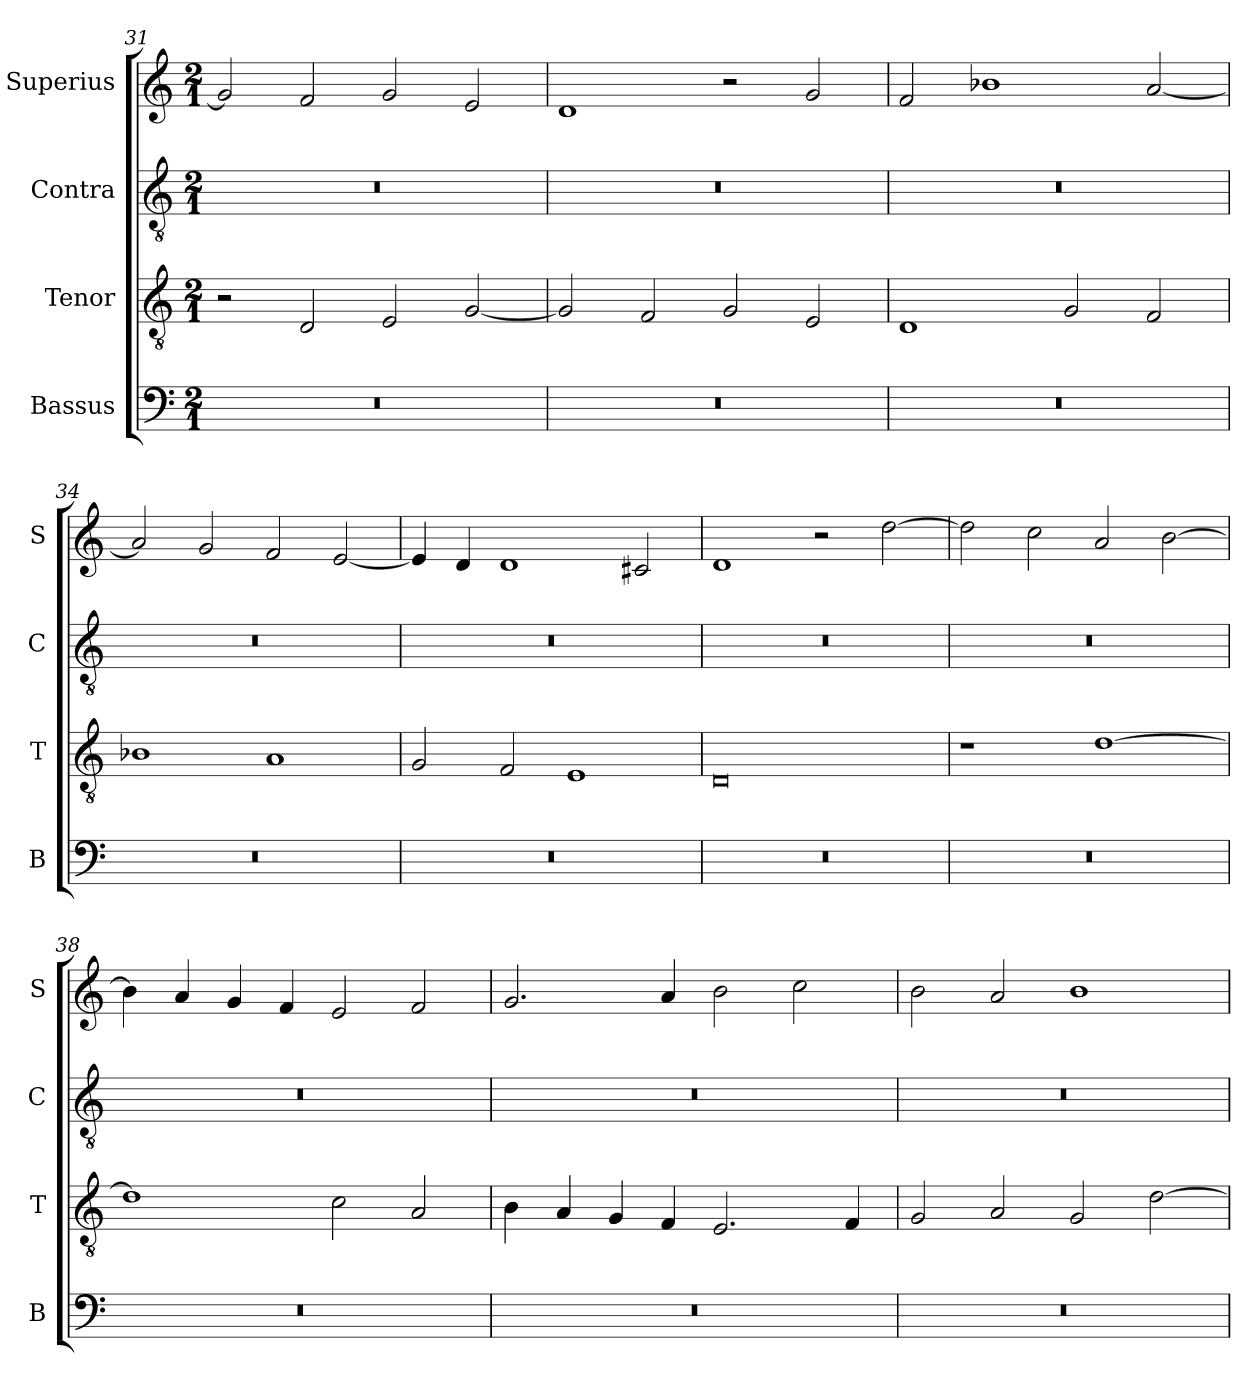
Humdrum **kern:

**kern	**kern	**kern	**kern
*part4	*part3	*part2	*part1
*staff4	*staff3	*staff2	*staff1
*I"Bassus	*I"Tenor	*I"Contra	*I"Superius
*I'B	*I'T	*I'C	*I'S
*clefF4	*clefGv2	*clefGv2	*clefG2
*k[]	*k[]	*k[]	*k[]
*M2/1	*M2/1	*M2/1	*M2/1
=31	=31	=31	=31
0r	2r	0r	2g/]
.	2D/	.	2f/
.	2E/	.	2g/
.	[2G/	.	2e/
=32	=32	=32	=32
0r	2G/]	0r	1d
.	2F/	.	.
.	2G/	.	2r
.	2E/	.	2g/
=33	=33	=33	=33
0r	1D	0r	2f/
.	.	.	1b-X
.	2G/	.	.
.	2F/	.	[2a/
=34	=34	=34	=34
0r	1B-X	0r	2a/]
.	.	.	2g/
.	1A	.	2f/
.	.	.	[2e/
=35	=35	=35	=35
0r	2G/	0r	4e/]
.	.	.	4d/
.	2F/	.	1d
.	1E	.	.
.	.	.	2c#X/
=36	=36	=36	=36
0r	0D	0r	1d
.	.	.	2r
.	.	.	[2dd\
=37	=37	=37	=37
0r	1r	0r	2dd\]
.	.	.	2cc\
.	[1d	.	2a/
.	.	.	[2b\
=38	=38	=38	=38
0r	1d]	0r	4b\]
.	.	.	4a/
.	.	.	4g/
.	.	.	4f/
.	2c\	.	2e/
.	2A/	.	2f/
=39	=39	=39	=39
0r	4B\	0r	2.g/
.	4A/	.	.
.	4G/	.	.
.	4F/	.	4a/
.	2.E/	.	2b\
.	.	.	2cc\
.	4F/	.	.
=40	=40	=40	=40
0r	2G/	0r	2b\
.	2A/	.	2a/
.	2G/	.	1b
.	[2d\	.	.
=	=	=	=
*-	*-	*-	*-
